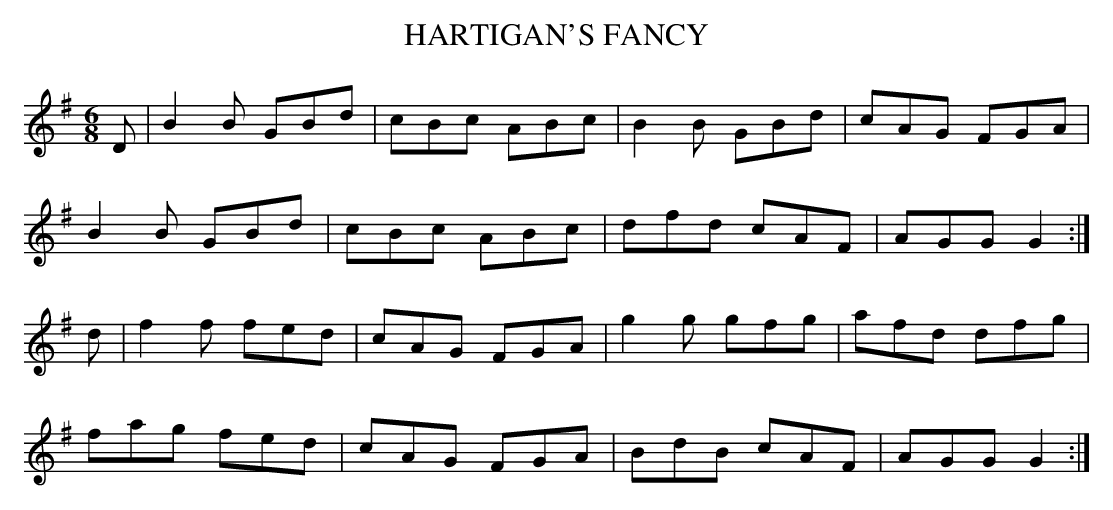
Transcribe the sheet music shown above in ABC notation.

X:1
T:HARTIGAN'S FANCY
M:6/8
L:1/8
K:G
D|B2B GBd|cBc ABc|B2B GBd|cAG FGA|
B2B GBd|cBc ABc|dfd cAF|AGG G2 :|
d|f2f fed|cAG FGA|g2g gfg|afd dfg|
fag fed|cAG FGA|BdB cAF|AGG G2 :|
